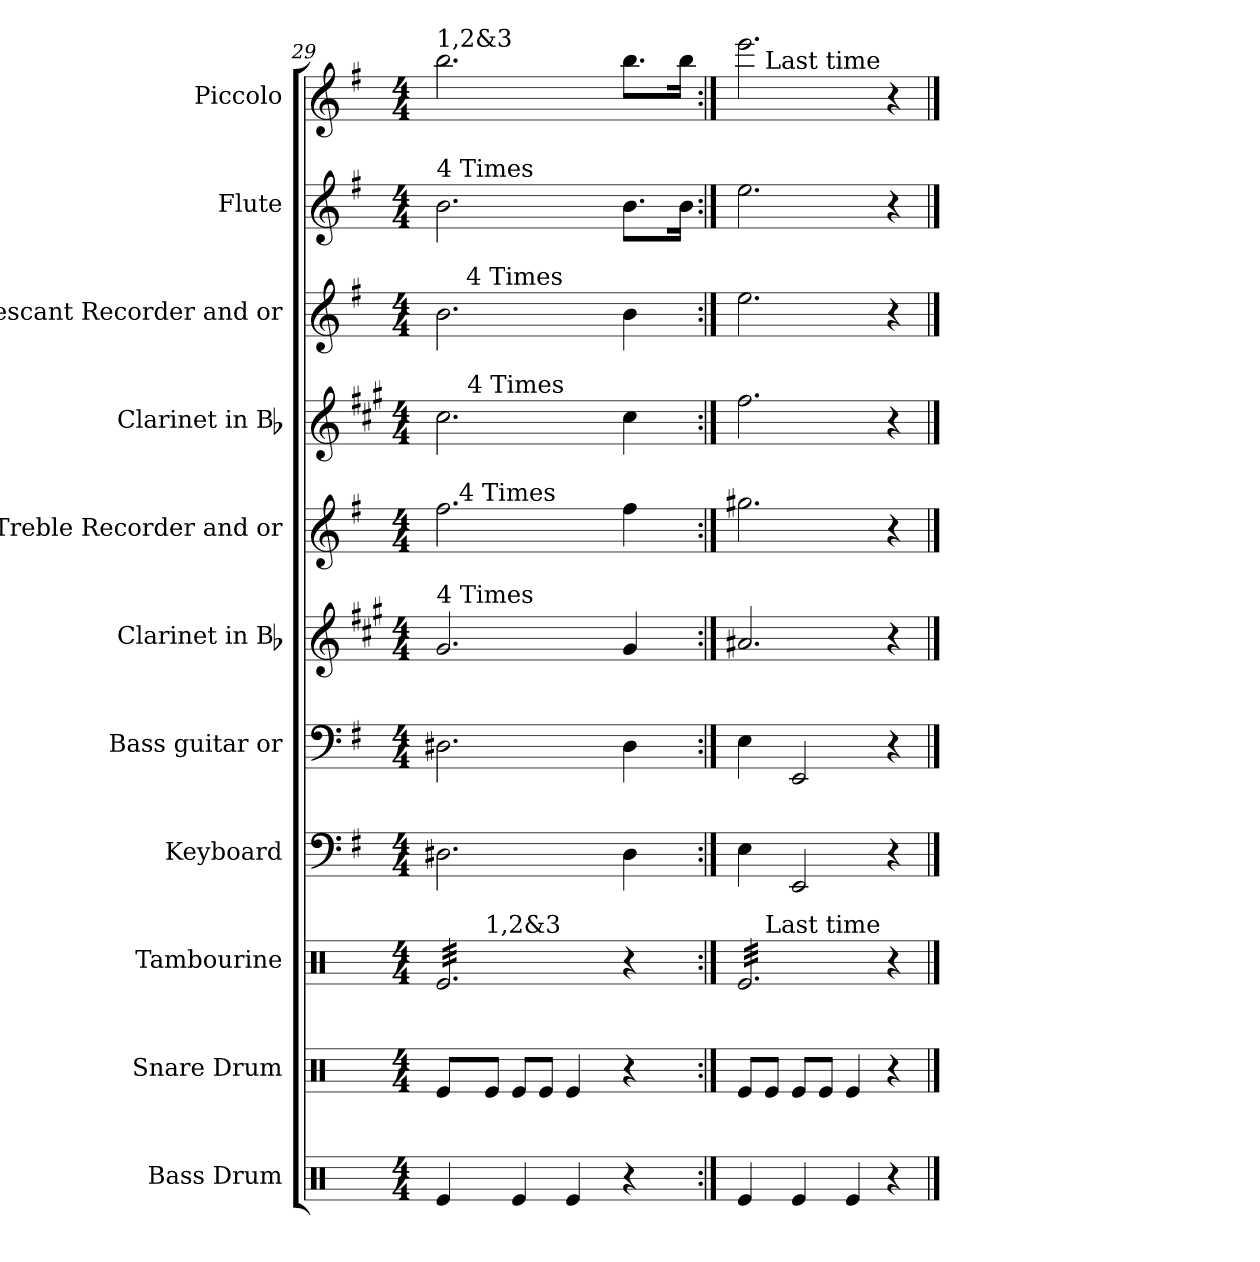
**kern	**kern	**kern	**kern	**kern	**kern	**kern	**kern	**kern	**kern	**kern
*part11	*part10	*part9	*part8	*part7	*part6	*part5	*part4	*part3	*part2	*part1
*staff11	*staff10	*staff9	*staff8	*staff7	*staff6	*staff5	*staff4	*staff3	*staff2	*staff1
*I"Bass Drum	*I"Snare Drum	*I"Tambourine	*I"Keyboard	*I"Bass guitar  or	*I"Clarinet in Bb	*I"Treble Recorder  and or	*I"Clarinet in Bb	*I"Descant Recorder   and or	*I"Flute	*I"Piccolo
*I'B. D.	*I'S. D.	*I'Tamb.	*I'Kbd.	*I'Bass	*I'Cl.	*I'Tr. Rec.	*I'Cl.	*I'D. Rec.	*I'Fl.	*I'Picc.
*clefX	*clefX	*clefX	*clefF4	*clefF4	*clefG2	*clefG2	*clefG2	*clefG2	*clefG2	*clefG2
*	*	*	*	*ITrd7c12	*ITrd1c2	*	*ITrd1c2	*ITrd-7c-12	*	*ITrd-7c-12
*k[]	*k[]	*k[]	*k[f#]	*k[f#]	*k[f#]	*k[f#]	*k[f#]	*k[f#]	*k[f#]	*k[f#]
*C:	*C:	*C:	*G:	*G:	*G:	*G:	*G:	*G:	*G:	*G:
*M4/4	*M4/4	*M4/4	*M4/4	*M4/4	*M4/4	*M4/4	*M4/4	*M4/4	*M4/4	*M4/4
=29	=29	=29	=29	=29	=29	=29	=29	=29	=29	=29
!	!	!	!	!	!	!	!	!	!	!LO:TX:a:t=1,2&3
!	!	!	!	!	!	!	!	!	!LO:TX:a:t=4 Times	!
!	!	!	!	!	!LO:TX:a:t=4 Times	!	!	!	!	!
*	*	*^	*	*	*	*^	*^	*^	*	*
*	*	*tremolo	*	*	*	*	*	*	*	*	*	*	*	*
4Rei/	8Rei/L	32Rei/LLL	8ryy	2.D#Xi\	2.DD#Xi\	2.f#i/	2.ff#i\	32ryy	2.bi\	32ryy	2.bbi\	32ryy	2.bi\	2.bbbi\
.	.	32Rei/	.	.	.	.	.	64ryy	.	64...ryy	.	64ryy	.	.
.	.	.	.	.	.	.	.	256ryy	.	.	.	128ryy	.	.
!	!	!	!	!	!	!	!	!LO:TX:a:t=4 Times	!	!	!	!	!	!
.	.	.	.	.	.	.	.	2ryy	.	.	.	.	.	.
.	.	.	.	.	.	.	.	.	.	.	.	256ryy	.	.
.	.	.	.	.	.	.	.	.	.	.	.	1024ryy	.	.
!	!	!	!	!	!	!	!	!	!	!	!	!LO:TX:a:t=4 Times	!	!
.	.	.	.	.	.	.	.	.	.	.	.	2ryy	.	.
!	!	!	!	!	!	!	!	!	!	!LO:TX:a:t=4 Times	!	!	!	!
.	.	.	.	.	.	.	.	.	.	2ryy	.	.	.	.
.	.	32Rei/	.	.	.	.	.	.	.	.	.	.	.	.
.	.	32Rei/	.	.	.	.	.	.	.	.	.	.	.	.
!	!	!	!LO:TX:a:t=1,2&3	!	!	!	!	!	!	!	!	!	!	!
.	8Rei/J	32Rei/	2..ryy	.	.	.	.	.	.	.	.	.	.	.
.	.	32Rei/	.	.	.	.	.	.	.	.	.	.	.	.
.	.	32Rei/	.	.	.	.	.	.	.	.	.	.	.	.
.	.	32Rei/	.	.	.	.	.	.	.	.	.	.	.	.
4Rei/	8Rei/L	32Rei/	.	.	.	.	.	.	.	.	.	.	.	.
.	.	32Rei/	.	.	.	.	.	.	.	.	.	.	.	.
.	.	32Rei/	.	.	.	.	.	.	.	.	.	.	.	.
.	.	32Rei/	.	.	.	.	.	.	.	.	.	.	.	.
.	8Rei/J	32Rei/	.	.	.	.	.	.	.	.	.	.	.	.
.	.	32Rei/	.	.	.	.	.	.	.	.	.	.	.	.
.	.	32Rei/	.	.	.	.	.	.	.	.	.	.	.	.
.	.	32Rei/	.	.	.	.	.	.	.	.	.	.	.	.
4Rei/	4Rei/	32Rei/	.	.	.	.	.	.	.	.	.	.	.	.
.	.	32Rei/	.	.	.	.	.	.	.	.	.	.	.	.
.	.	.	.	.	.	.	.	4ryy	.	.	.	.	.	.
.	.	.	.	.	.	.	.	.	.	.	.	4ryy	.	.
.	.	.	.	.	.	.	.	.	.	4ryy	.	.	.	.
.	.	32Rei/	.	.	.	.	.	.	.	.	.	.	.	.
.	.	32Rei/	.	.	.	.	.	.	.	.	.	.	.	.
.	.	32Rei/	.	.	.	.	.	.	.	.	.	.	.	.
.	.	32Rei/	.	.	.	.	.	.	.	.	.	.	.	.
.	.	32Rei/	.	.	.	.	.	.	.	.	.	.	.	.
.	.	32Rei/JJJ	.	.	.	.	.	.	.	.	.	.	.	.
4r	4r	4r	.	4D#i\	4DD#i\	4f#i/	4ff#i\	.	4bi\	.	4bbi\	.	8.bi\L	8.bbbi\L
.	.	.	.	.	.	.	.	8ryy	.	.	.	.	.	.
.	.	.	.	.	.	.	.	.	.	.	.	8ryy	.	.
.	.	.	.	.	.	.	.	.	.	8ryy	.	.	.	.
.	.	.	.	.	.	.	.	16ryy	.	.	.	.	.	.
.	.	.	.	.	.	.	.	.	.	.	.	16ryy	.	.
.	.	.	.	.	.	.	.	.	.	16ryy	.	.	.	.
.	.	.	.	.	.	.	.	.	.	.	.	.	16bi\Jk	16bbbi\Jk
.	.	.	.	.	.	.	.	128.ryy	.	.	.	.	.	.
.	.	.	.	.	.	.	.	.	.	.	.	512.ryy	.	.
.	.	.	.	.	.	.	.	.	.	512ryy	.	.	.	.
*	*	*	*	*	*	*	*v	*v	*	*	*v	*v	*	*
*	*	*	*	*	*	*	*	*v	*v	*	*	*
=30:|!	=30:|!	=30:|!	=30:|!	=30:|!	=30:|!	=30:|!	=30:|!	=30:|!	=30:|!	=30:|!	=30:|!
*	*	*	*	*	*	*	*	*	*	*	*^
4Rei/	8Rei/L	32Rei/LLL	8ryy	4Ei\	4EEi\	2.g#Xi/	2.gg#Xi\	2.eei\	2.eeei\	2.eei\	2.eeeei\	8ryy
.	.	32Rei/	.	.	.	.	.	.	.	.	.	.
.	.	32Rei/	.	.	.	.	.	.	.	.	.	.
.	.	32Rei/	.	.	.	.	.	.	.	.	.	.
!	!	!	!	!	!	!	!	!	!	!	!	!LO:TX:a:t=Last time
!	!	!	!LO:TX:a:t=Last time	!	!	!	!	!	!	!	!	!
.	8Rei/J	32Rei/	2..ryy	.	.	.	.	.	.	.	.	2..ryy
.	.	32Rei/	.	.	.	.	.	.	.	.	.	.
.	.	32Rei/	.	.	.	.	.	.	.	.	.	.
.	.	32Rei/	.	.	.	.	.	.	.	.	.	.
4Rei/	8Rei/L	32Rei/	.	2EEi/	2EEEi/	.	.	.	.	.	.	.
.	.	32Rei/	.	.	.	.	.	.	.	.	.	.
.	.	32Rei/	.	.	.	.	.	.	.	.	.	.
.	.	32Rei/	.	.	.	.	.	.	.	.	.	.
.	8Rei/J	32Rei/	.	.	.	.	.	.	.	.	.	.
.	.	32Rei/	.	.	.	.	.	.	.	.	.	.
.	.	32Rei/	.	.	.	.	.	.	.	.	.	.
.	.	32Rei/	.	.	.	.	.	.	.	.	.	.
4Rei/	4Rei/	32Rei/	.	.	.	.	.	.	.	.	.	.
.	.	32Rei/	.	.	.	.	.	.	.	.	.	.
.	.	32Rei/	.	.	.	.	.	.	.	.	.	.
.	.	32Rei/	.	.	.	.	.	.	.	.	.	.
.	.	32Rei/	.	.	.	.	.	.	.	.	.	.
.	.	32Rei/	.	.	.	.	.	.	.	.	.	.
.	.	32Rei/	.	.	.	.	.	.	.	.	.	.
.	.	32Rei/JJJ	.	.	.	.	.	.	.	.	.	.
*	*	*Xtremolo	*	*	*	*	*	*	*	*	*	*
4r	4r	4r	.	4r	4r	4r	4r	4r	4r	4r	4r	.
*	*	*v	*v	*	*	*	*	*	*	*	*v	*v
==	==	==	==	==	==	==	==	==	==	==
*-	*-	*-	*-	*-	*-	*-	*-	*-	*-	*-
